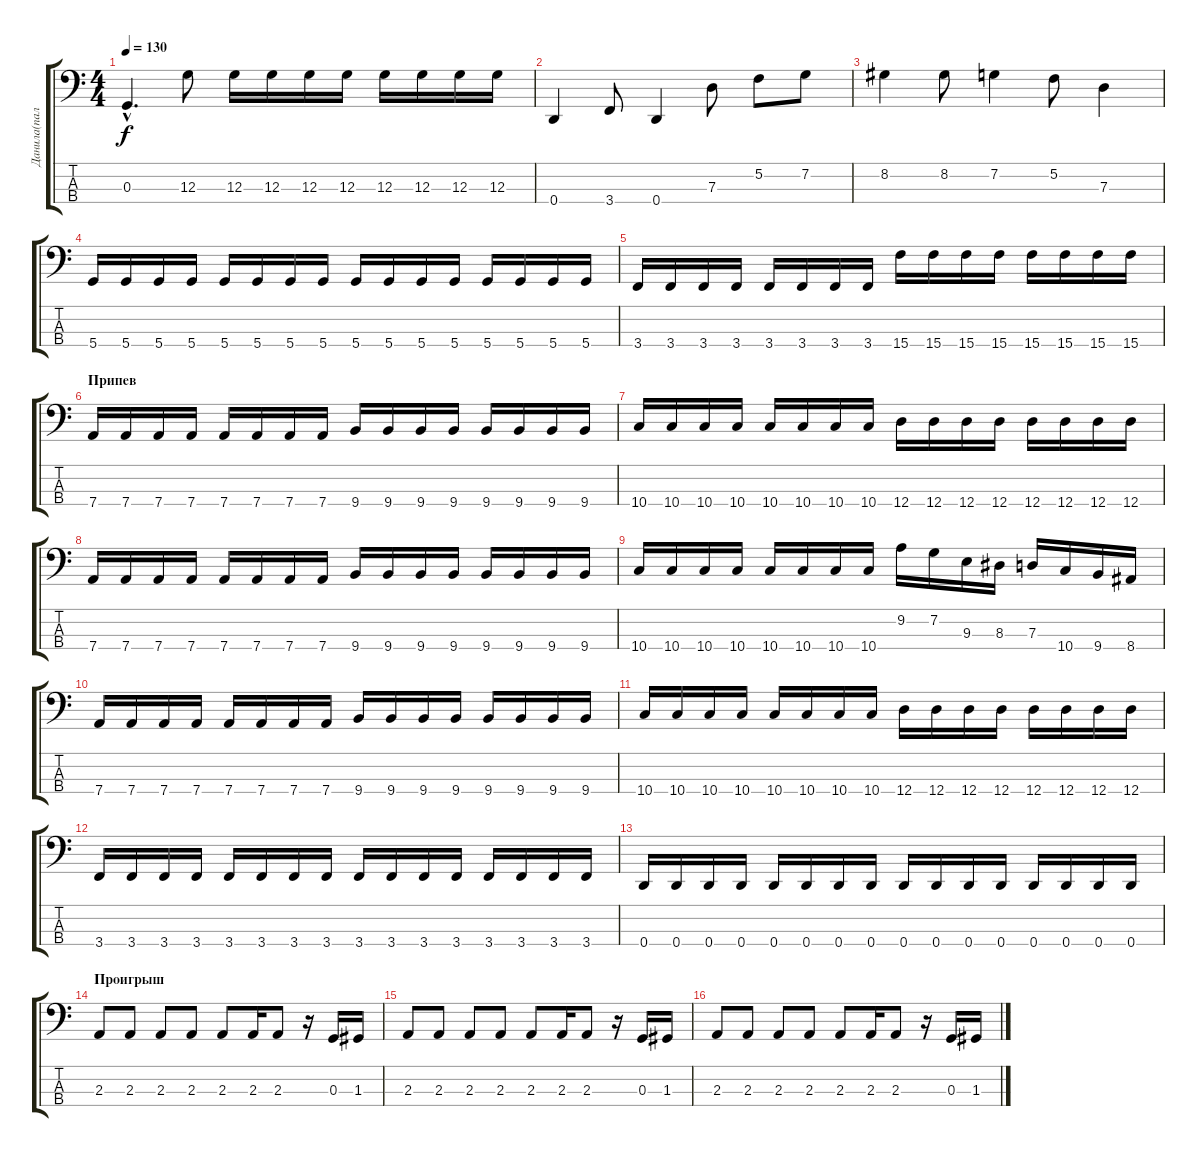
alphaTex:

\track ("Данила(пальчик)" "Данила(пал") {instrument electricbassfinger}
\staff {score tabs}
\tuning (E2 C2 G1 D1) {hide}
\ts (4 4)
\tempo 130
\clef f4
\ks c
0.3{hac}.4{d dy f} 12.3.8 12.3.16 12.3.16 12.3.16 12.3.16 12.3.16 12.3.16 12.3.16 12.3.16 |
0.4.4 3.4.8 0.4.4 7.3.8 5.2.8 7.2.8 |
8.2.4 8.2.8 7.2.4 5.2.8 7.3.4 |
5.4.16 5.4.16 5.4.16 5.4.16 5.4.16 5.4.16 5.4.16 5.4.16 5.4.16 5.4.16 5.4.16 5.4.16 5.4.16 5.4.16 5.4.16 5.4.16 |
3.4.16 3.4.16 3.4.16 3.4.16 3.4.16 3.4.16 3.4.16 3.4.16 15.4.16 15.4.16 15.4.16 15.4.16 15.4.16 15.4.16 15.4.16 15.4.16 |
\section ("" "Припев")
7.4.16 7.4.16 7.4.16 7.4.16 7.4.16 7.4.16 7.4.16 7.4.16 9.4.16 9.4.16 9.4.16 9.4.16 9.4.16 9.4.16 9.4.16 9.4.16 |
10.4.16 10.4.16 10.4.16 10.4.16 10.4.16 10.4.16 10.4.16 10.4.16 12.4.16 12.4.16 12.4.16 12.4.16 12.4.16 12.4.16 12.4.16 12.4.16 |
7.4.16 7.4.16 7.4.16 7.4.16 7.4.16 7.4.16 7.4.16 7.4.16 9.4.16 9.4.16 9.4.16 9.4.16 9.4.16 9.4.16 9.4.16 9.4.16 |
10.4.16 10.4.16 10.4.16 10.4.16 10.4.16 10.4.16 10.4.16 10.4.16 9.2.16 7.2.16 9.3.16 8.3.16 7.3.16 10.4.16 9.4.16 8.4.16 |
7.4.16 7.4.16 7.4.16 7.4.16 7.4.16 7.4.16 7.4.16 7.4.16 9.4.16 9.4.16 9.4.16 9.4.16 9.4.16 9.4.16 9.4.16 9.4.16 |
10.4.16 10.4.16 10.4.16 10.4.16 10.4.16 10.4.16 10.4.16 10.4.16 12.4.16 12.4.16 12.4.16 12.4.16 12.4.16 12.4.16 12.4.16 12.4.16 |
3.4.16 3.4.16 3.4.16 3.4.16 3.4.16 3.4.16 3.4.16 3.4.16 3.4.16 3.4.16 3.4.16 3.4.16 3.4.16 3.4.16 3.4.16 3.4.16 |
0.4.16 0.4.16 0.4.16 0.4.16 0.4.16 0.4.16 0.4.16 0.4.16 0.4.16 0.4.16 0.4.16 0.4.16 0.4.16 0.4.16 0.4.16 0.4.16 |
\section ("" "Проигрыш")
2.3.8 2.3.8 2.3.8 2.3.8 2.3.8 2.3.16 2.3.8 r.16 0.3.16 1.3.16 |
2.3.8 2.3.8 2.3.8 2.3.8 2.3.8 2.3.16 2.3.8 r.16 0.3.16 1.3.16 |
2.3.8 2.3.8 2.3.8 2.3.8 2.3.8 2.3.16 2.3.8 r.16 0.3.16 1.3.16
